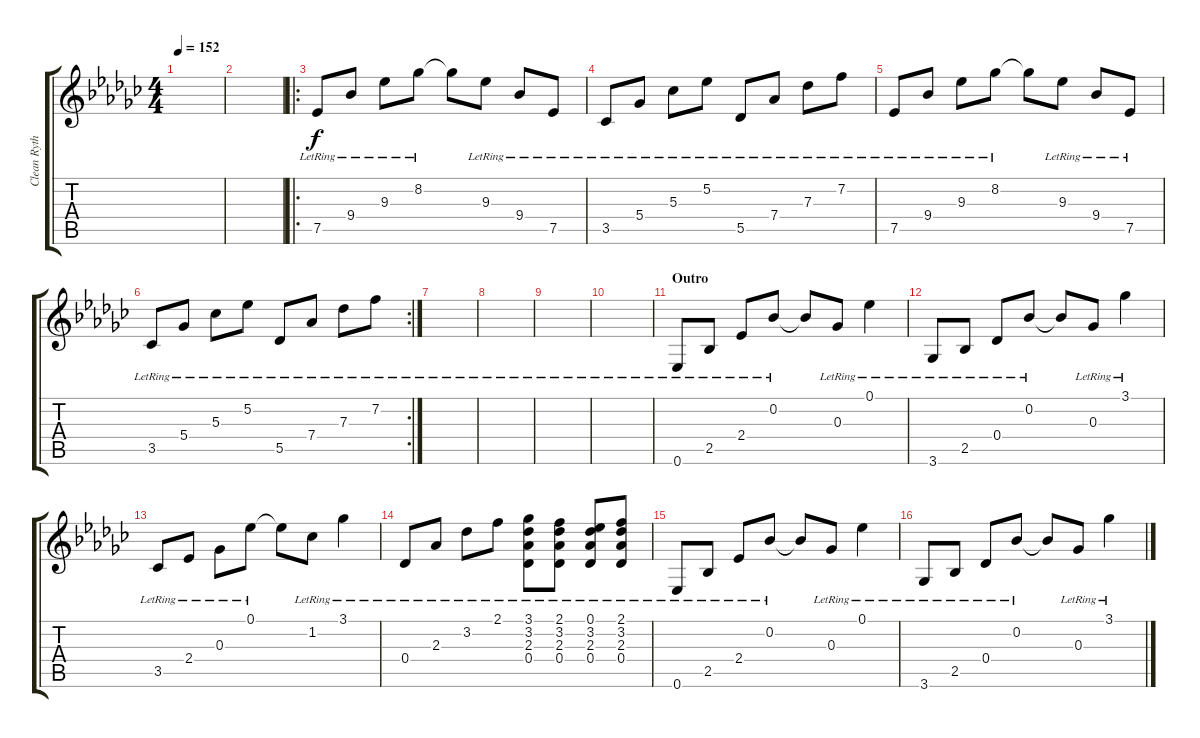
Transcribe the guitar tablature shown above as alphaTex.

\track ("Clean Rythm" "Clean Ryth") {instrument electricguitarclean}
\staff {score tabs}
\tuning (Eb4 Bb3 Gb3 Db3 Ab2 Eb2) {hide}
\ts (4 4)
\tempo 152
\clef g2
\ks gb
|
|
\ro
7.5{lr}.8 9.4{lr}.8 9.3{lr}.8 8.2{lr}.8 8.2{t}.8 9.3{lr}.8 9.4{lr}.8 7.5{lr}.8 |
3.5{lr}.8 5.4{lr}.8 5.3{lr}.8 5.2{lr}.8 5.5{lr}.8 7.4{lr}.8 7.3{lr}.8 7.2{lr}.8 |
7.5{lr}.8 9.4{lr}.8 9.3{lr}.8 8.2{lr}.8 8.2{t}.8 9.3{lr}.8 9.4{lr}.8 7.5{lr}.8 |
\rc 2
3.5{lr}.8 5.4{lr}.8 5.3{lr}.8 5.2{lr}.8 5.5{lr}.8 7.4{lr}.8 7.3{lr}.8 7.2{lr}.8 |
|
|
|
|
\section ("" "Outro")
0.6{lr}.8 2.5{lr}.8 2.4{lr}.8 0.2{lr}.8 0.2{t}.8 0.3{lr}.8 0.1{lr}.4 |
3.6{lr}.8 2.5{lr}.8 0.4{lr}.8 0.2{lr}.8 0.2{t}.8 0.3{lr}.8 3.1{lr}.4 |
3.5{lr}.8 2.4{lr}.8 0.3{lr}.8 0.1{lr}.8 0.1{t}.8 1.2{lr}.8 3.1{lr}.4 |
0.4{lr}.8 2.3{lr}.8 3.2{lr}.8 2.1{lr}.8 (3.1{lr} 3.2{lr} 2.3{lr} 0.4{lr}).8 (2.1{lr} 3.2{lr} 2.3{lr} 0.4{lr}).8 (0.1{lr} 3.2{lr} 2.3{lr} 0.4{lr}).8 (2.1{lr} 3.2{lr} 2.3{lr} 0.4{lr}).8 |
0.6{lr}.8 2.5{lr}.8 2.4{lr}.8 0.2{lr}.8 0.2{t}.8 0.3{lr}.8 0.1{lr}.4 |
3.6{lr}.8 2.5{lr}.8 0.4{lr}.8 0.2{lr}.8 0.2{t}.8 0.3{lr}.8 3.1{lr}.4
